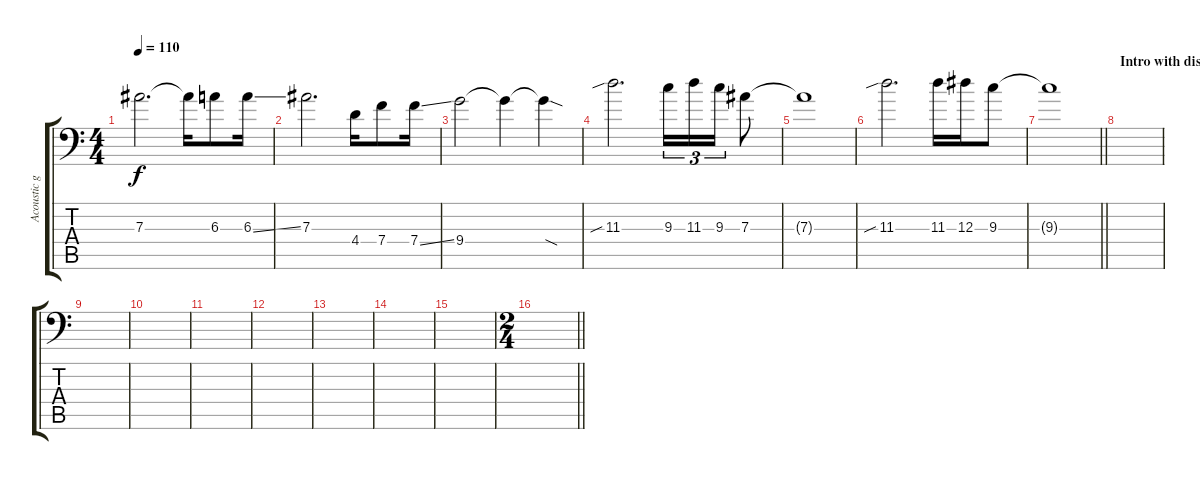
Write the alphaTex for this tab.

\track ("Acoustic guitar harmonic" "Acoustic g") {instrument acousticguitarsteel}
\staff {score tabs}
\tuning (C4 G3 Eb3 Bb2 F2 Bb1) {hide}
\ts (4 4)
\tempo 110
\clef f4
\ks c
7.3{t}.2{d dy f} 7.3{t}.16 6.3.8 6.3{ss}.16 |
7.3.2{d} 4.4.16 7.4.8 7.4{ss}.16 |
9.4.2 9.4{t}.4 9.4{sod t}.4 |
11.3{sib}.2{d} 9.3.16{tu (3 2)} 11.3.16{tu (3 2)} 9.3.16{tu (3 2)} 7.3.8 |
7.3{t}.1 |
11.3{sib}.2{d} 11.3.16 12.3.16 9.3.8 |
\barLineRight lightlight
9.3{t}.1 |
\section ("" "Intro with disto")
|
|
|
|
|
|
|
|
\ts (2 4)
\barLineRight lightlight
